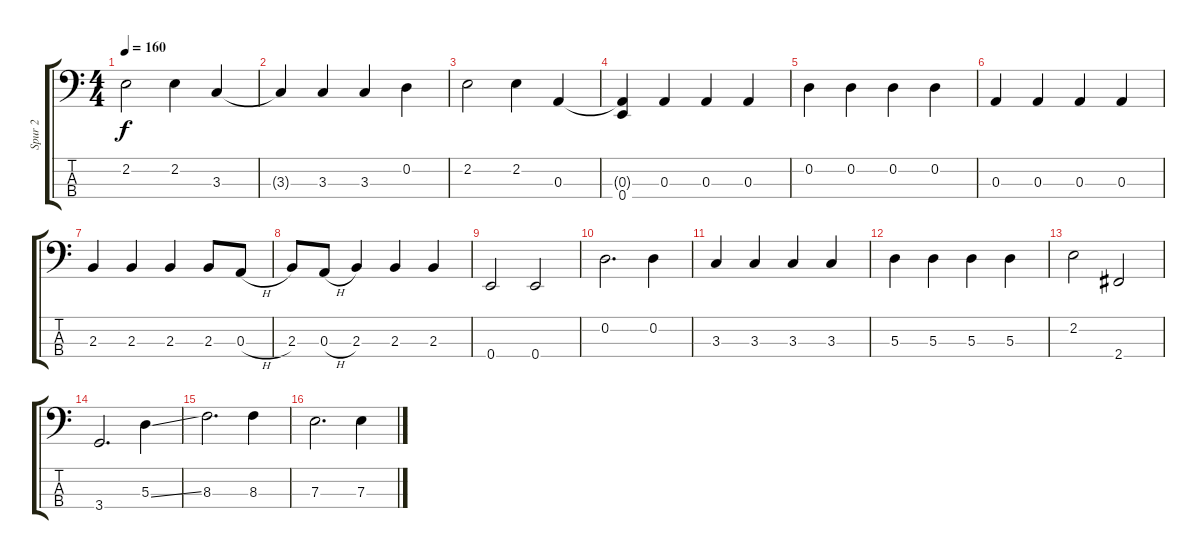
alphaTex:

\track ("Spur 2" "Spur 2") {instrument electricbassfinger}
\staff {score tabs}
\tuning (G2 D2 A1 E1) {hide}
\ts (4 4)
\tempo 160
\clef f4
\ks c
2.2.2{dy f} 2.2.4 3.3.4 |
3.3{t}.4 3.3.4 3.3.4 0.2.4 |
2.2.2 2.2.4 0.3.4 |
(0.3{t} 0.4).4 0.3.4 0.3.4 0.3.4 |
0.2.4 0.2.4 0.2.4 0.2.4 |
0.3.4 0.3.4 0.3.4 0.3.4 |
2.3.4 2.3.4 2.3.4 2.3.8 0.3{h}.8 |
2.3.8 0.3{h}.8 2.3.4 2.3.4 2.3.4 |
0.4.2 0.4.2 |
0.2.2{d} 0.2.4 |
3.3.4 3.3.4 3.3.4 3.3.4 |
5.3.4 5.3.4 5.3.4 5.3.4 |
2.2.2 2.4.2 |
3.4.2{d} 5.3{ss}.4 |
8.3.2{d} 8.3.4 |
7.3.2{d} 7.3.4
